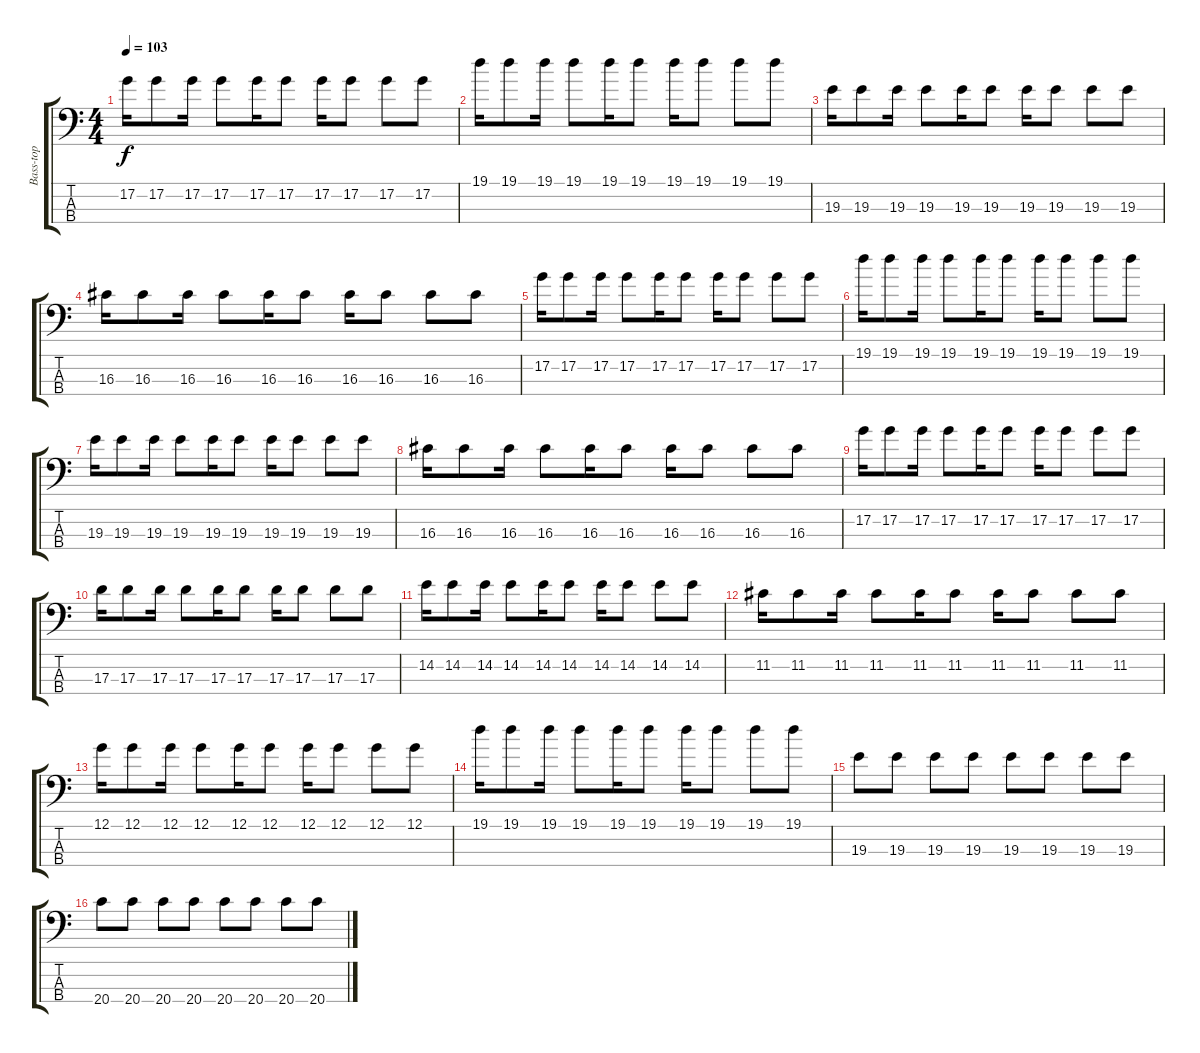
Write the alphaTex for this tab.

\track ("Bass-top" "Bass-top") {instrument electricbassfinger}
\staff {score tabs}
\tuning (G2 D2 A1 E1) {hide}
\ts (4 4)
\tempo 103
\clef f4
\ks c
17.2.16{dy f} 17.2.8 17.2.16 17.2.8 17.2.16 17.2.8 17.2.16 17.2.8 17.2.8 17.2.8 |
19.1.16 19.1.8 19.1.16 19.1.8 19.1.16 19.1.8 19.1.16 19.1.8 19.1.8 19.1.8 |
19.3.16 19.3.8 19.3.16 19.3.8 19.3.16 19.3.8 19.3.16 19.3.8 19.3.8 19.3.8 |
16.3.16 16.3.8 16.3.16 16.3.8 16.3.16 16.3.8 16.3.16 16.3.8 16.3.8 16.3.8 |
17.2.16 17.2.8 17.2.16 17.2.8 17.2.16 17.2.8 17.2.16 17.2.8 17.2.8 17.2.8 |
19.1.16 19.1.8 19.1.16 19.1.8 19.1.16 19.1.8 19.1.16 19.1.8 19.1.8 19.1.8 |
19.3.16 19.3.8 19.3.16 19.3.8 19.3.16 19.3.8 19.3.16 19.3.8 19.3.8 19.3.8 |
16.3.16 16.3.8 16.3.16 16.3.8 16.3.16 16.3.8 16.3.16 16.3.8 16.3.8 16.3.8 |
17.2.16 17.2.8 17.2.16 17.2.8 17.2.16 17.2.8 17.2.16 17.2.8 17.2.8 17.2.8 |
17.3.16 17.3.8 17.3.16 17.3.8 17.3.16 17.3.8 17.3.16 17.3.8 17.3.8 17.3.8 |
14.2.16 14.2.8 14.2.16 14.2.8 14.2.16 14.2.8 14.2.16 14.2.8 14.2.8 14.2.8 |
11.2.16 11.2.8 11.2.16 11.2.8 11.2.16 11.2.8 11.2.16 11.2.8 11.2.8 11.2.8 |
12.1.16 12.1.8 12.1.16 12.1.8 12.1.16 12.1.8 12.1.16 12.1.8 12.1.8 12.1.8 |
19.1.16 19.1.8 19.1.16 19.1.8 19.1.16 19.1.8 19.1.16 19.1.8 19.1.8 19.1.8 |
19.3.8 19.3.8 19.3.8 19.3.8 19.3.8 19.3.8 19.3.8 19.3.8 |
20.4.8 20.4.8 20.4.8 20.4.8 20.4.8 20.4.8 20.4.8 20.4.8
